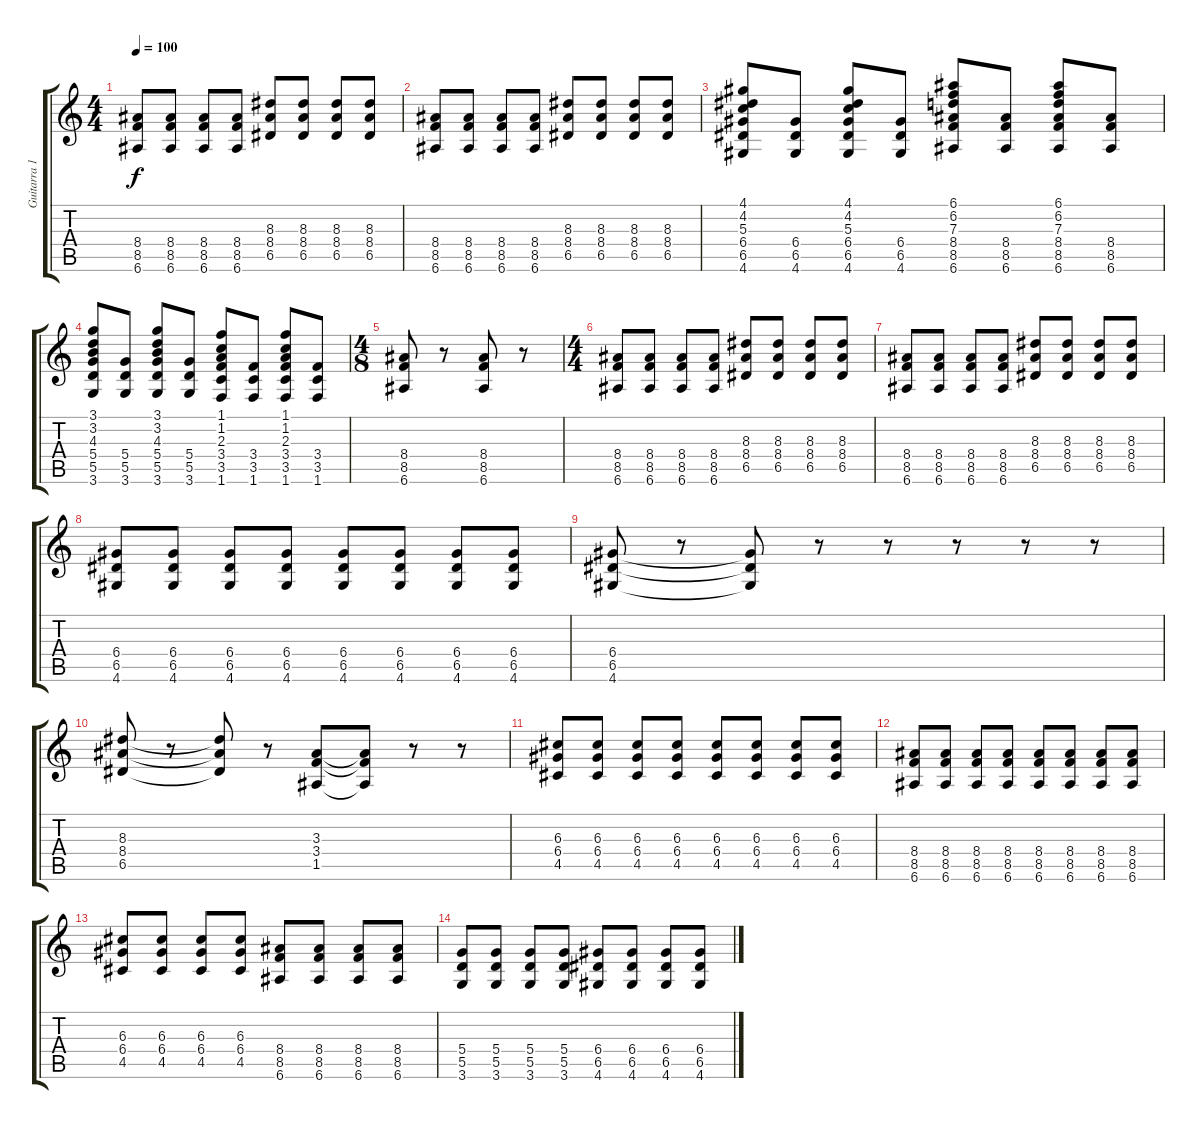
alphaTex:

\track ("Guitarra 1" "Guitarra 1") {instrument electricguitarjazz}
\staff {score tabs}
\tuning (E4 B3 G3 D3 A2 E2) {hide}
\ts (4 4)
\tempo 100
\clef g2
\ks c
(8.4 8.5 6.6).8{dy f} (8.4 8.5 6.6).8 (8.4 8.5 6.6).8 (8.4 8.5 6.6).8 (8.3 8.4 6.5).8 (8.3 8.4 6.5).8 (8.3 8.4 6.5).8 (8.3 8.4 6.5).8 |
(8.4 8.5 6.6).8 (8.4 8.5 6.6).8 (8.4 8.5 6.6).8 (8.4 8.5 6.6).8 (8.3 8.4 6.5).8 (8.3 8.4 6.5).8 (8.3 8.4 6.5).8 (8.3 8.4 6.5).8 |
(4.1 4.2 5.3 6.4 6.5 4.6).8{instrument electricguitarclean} (6.4 6.5 4.6).8 (4.1 4.2 5.3 6.4 6.5 4.6).8 (6.4 6.5 4.6).8 (6.1 6.2 7.3 8.4 8.5 6.6).8 (8.4 8.5 6.6).8 (6.1 6.2 7.3 8.4 8.5 6.6).8 (8.4 8.5 6.6).8 |
(3.1 3.2 4.3 5.4 5.5 3.6).8 (5.4 5.5 3.6).8 (3.1 3.2 4.3 5.4 5.5 3.6).8 (5.4 5.5 3.6).8 (1.1 1.2 2.3 3.4 3.5 1.6).8 (3.4 3.5 1.6).8 (1.1 1.2 2.3 3.4 3.5 1.6).8 (3.4 3.5 1.6).8 |
\ts (4 8)
(8.4 8.5 6.6).8 r.8 (8.4 8.5 6.6).8 r.8 |
\ts (4 4)
(8.4 8.5 6.6).8 (8.4 8.5 6.6).8 (8.4 8.5 6.6).8 (8.4 8.5 6.6).8 (8.3 8.4 6.5).8 (8.3 8.4 6.5).8 (8.3 8.4 6.5).8 (8.3 8.4 6.5).8 |
(8.4 8.5 6.6).8 (8.4 8.5 6.6).8 (8.4 8.5 6.6).8 (8.4 8.5 6.6).8 (8.3 8.4 6.5).8 (8.3 8.4 6.5).8 (8.3 8.4 6.5).8 (8.3 8.4 6.5).8 |
(6.4 6.5 4.6).8 (6.4 6.5 4.6).8 (6.4 6.5 4.6).8 (6.4 6.5 4.6).8 (6.4 6.5 4.6).8 (6.4 6.5 4.6).8 (6.4 6.5 4.6).8 (6.4 6.5 4.6).8 |
(6.4 6.5 4.6).8 r.8 (6.4{t} 6.5{t} 4.6{t}).8 r.8 r.8 r.8 r.8 r.8 |
(8.3 8.4 6.5).8 r.8 (8.3{t} 8.4{t} 6.5{t}).8 r.8 (3.3 3.4 1.5).8 (3.3{t} 3.4{t} 1.5{t}).8 r.8 r.8 |
(6.3 6.4 4.5).8 (6.3 6.4 4.5).8 (6.3 6.4 4.5).8 (6.3 6.4 4.5).8 (6.3 6.4 4.5).8 (6.3 6.4 4.5).8 (6.3 6.4 4.5).8 (6.3 6.4 4.5).8 |
(8.4 8.5 6.6).8 (8.4 8.5 6.6).8 (8.4 8.5 6.6).8 (8.4 8.5 6.6).8 (8.4 8.5 6.6).8 (8.4 8.5 6.6).8 (8.4 8.5 6.6).8 (8.4 8.5 6.6).8 |
(6.3 6.4 4.5).8 (6.3 6.4 4.5).8 (6.3 6.4 4.5).8 (6.3 6.4 4.5).8 (8.4 8.5 6.6).8 (8.4 8.5 6.6).8 (8.4 8.5 6.6).8 (8.4 8.5 6.6).8 |
(5.4 5.5 3.6).8 (5.4 5.5 3.6).8 (5.4 5.5 3.6).8 (5.4 5.5 3.6).8 (6.4 6.5 4.6).8 (6.4 6.5 4.6).8 (6.4 6.5 4.6).8 (6.4 6.5 4.6).8
